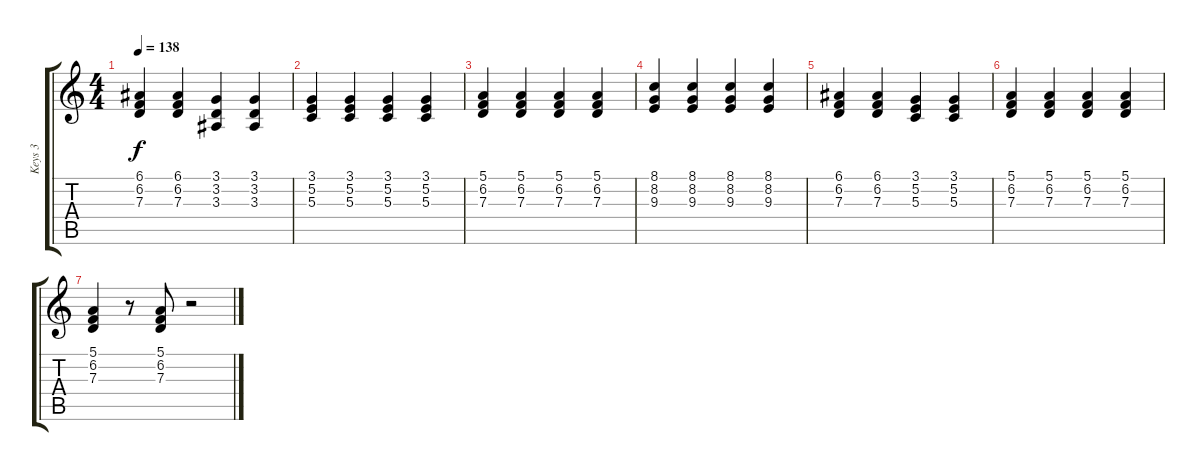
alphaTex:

\track ("Keys 3" "Keys 3") {instrument cello}
\staff {score tabs}
\tuning (E4 B3 G3 D3 A2 E2) {hide}
\ts (4 4)
\tempo 138
\clef g2
\ks c
(6.1 6.2 7.3).4{dy f} (6.1 6.2 7.3).4 (3.1 3.2 3.3).4 (3.1 3.2 3.3).4 |
(3.1 5.2 5.3).4 (3.1 5.2 5.3).4 (3.1 5.2 5.3).4 (3.1 5.2 5.3).4 |
(5.1 6.2 7.3).4 (5.1 6.2 7.3).4 (5.1 6.2 7.3).4 (5.1 6.2 7.3).4 |
(8.1 8.2 9.3).4 (8.1 8.2 9.3).4 (8.1 8.2 9.3).4 (8.1 8.2 9.3).4 |
(6.1 6.2 7.3).4 (6.1 6.2 7.3).4 (3.1 5.2 5.3).4 (3.1 5.2 5.3).4 |
(5.1 6.2 7.3).4 (5.1 6.2 7.3).4 (5.1 6.2 7.3).4 (5.1 6.2 7.3).4 |
(5.1 6.2 7.3).4 r.8 (5.1 6.2 7.3).8 r.2
